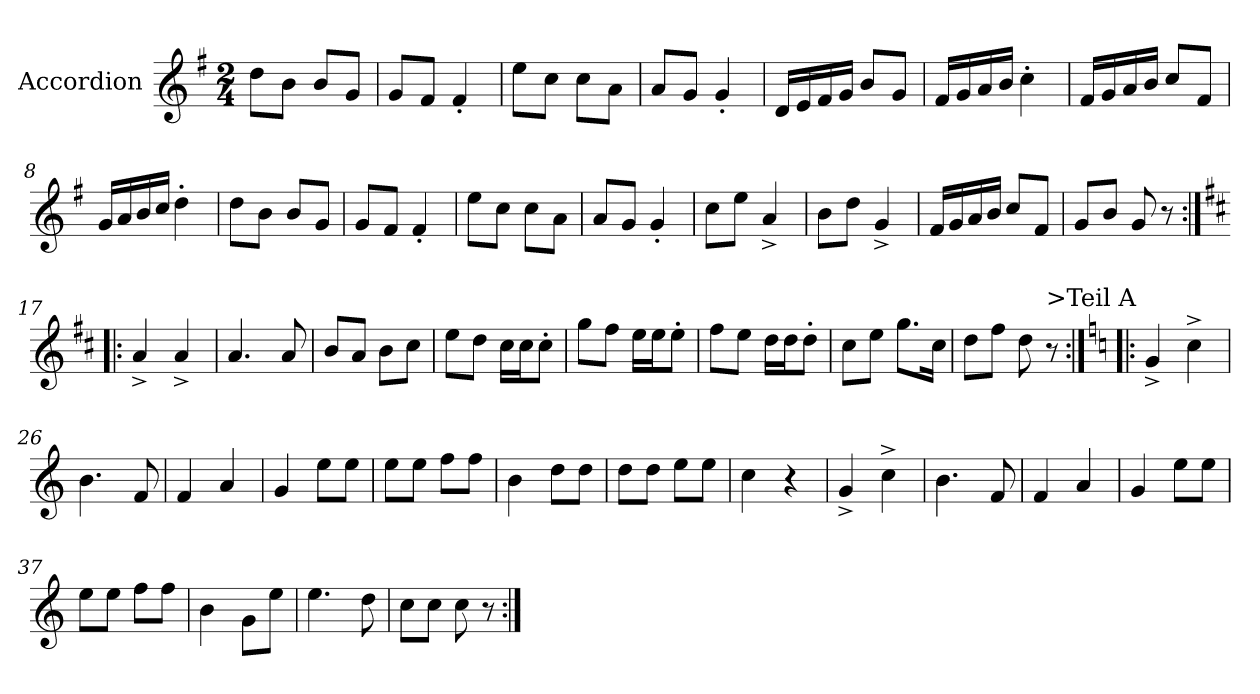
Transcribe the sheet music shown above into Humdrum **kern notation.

**kern
*part1
*staff1
*I"Accordion
*I'Acc
*clefG2
*k[f#]
*G:
*M2/4
=1
8dd\L
8b\J
8b/L
8g/J
=2
8g/L
8f#/J
4f#'/
=3
8ee\L
8cc\J
8cc\L
8a\J
=4
8a/L
8g/J
4g'/
=5
16d/LL
16e/
16f#/
16g/JJ
8b/L
8g/J
=6
16f#/LL
16g/
16a/
16b/JJ
4cc'\
=7
16f#/LL
16g/
16a/
16b/JJ
8cc/L
8f#/J
=8
16g/LL
16a/
16b/
16cc/JJ
4dd'\
=9
8dd\L
8b\J
8b/L
8g/J
=10
8g/L
8f#/J
4f#'/
!!LO:LB:g=z
=11
8ee\L
8cc\J
8cc\L
8a\J
=12
8a/L
8g/J
4g'/
=13
8cc\L
8ee\J
4a^/
=14
8b\L
8dd\J
4g^/
=15
16f#/LL
16g/
16a/
16b/JJ
8cc/L
8f#/J
=16
8g/L
8b/J
8g/
8r
=17:|!|:
*k[f#c#]
*D:
4a^/
4a^/
=18
4.a/
8a/
=19
8b/L
8a/J
8b\L
8cc#\J
=20
8ee\L
8dd\J
16cc#\LL
16cc#\J
8cc#'\J
!!LO:LB:g=z
=21
8gg\L
8ff#\J
16ee\LL
16ee\J
8ee'\J
=22
8ff#\L
8ee\J
16dd\LL
16dd\J
8dd'\J
=23
8cc#\L
8ee\J
8.gg\L
16cc#\Jk
=24
8dd\L
8ff#\J
8dd\
!LO:TX:a:t=>Teil A
8r
=25:|!|:
*k[]
*C:
4g^/
4cc^\
=26
4.b\
8f/
=27
4f/
4a/
=28
4g/
8ee\L
8ee\J
=29
8ee\L
8ee\J
8ff\L
8ff\J
=30
4b\
8dd\L
8dd\J
=31
8dd\L
8dd\J
8ee\L
8ee\J
!!LO:LB:g=z
=32
4cc\
4r
=33
4g^/
4cc^\
=34
4.b\
8f/
=35
4f/
4a/
=36
4g/
8ee\L
8ee\J
=37
8ee\L
8ee\J
8ff\L
8ff\J
=38
4b\
8g\L
8ee\J
=39
4.ee\
8dd\
=40
8cc\L
8cc\J
8cc\
8r
=:|!
*-
